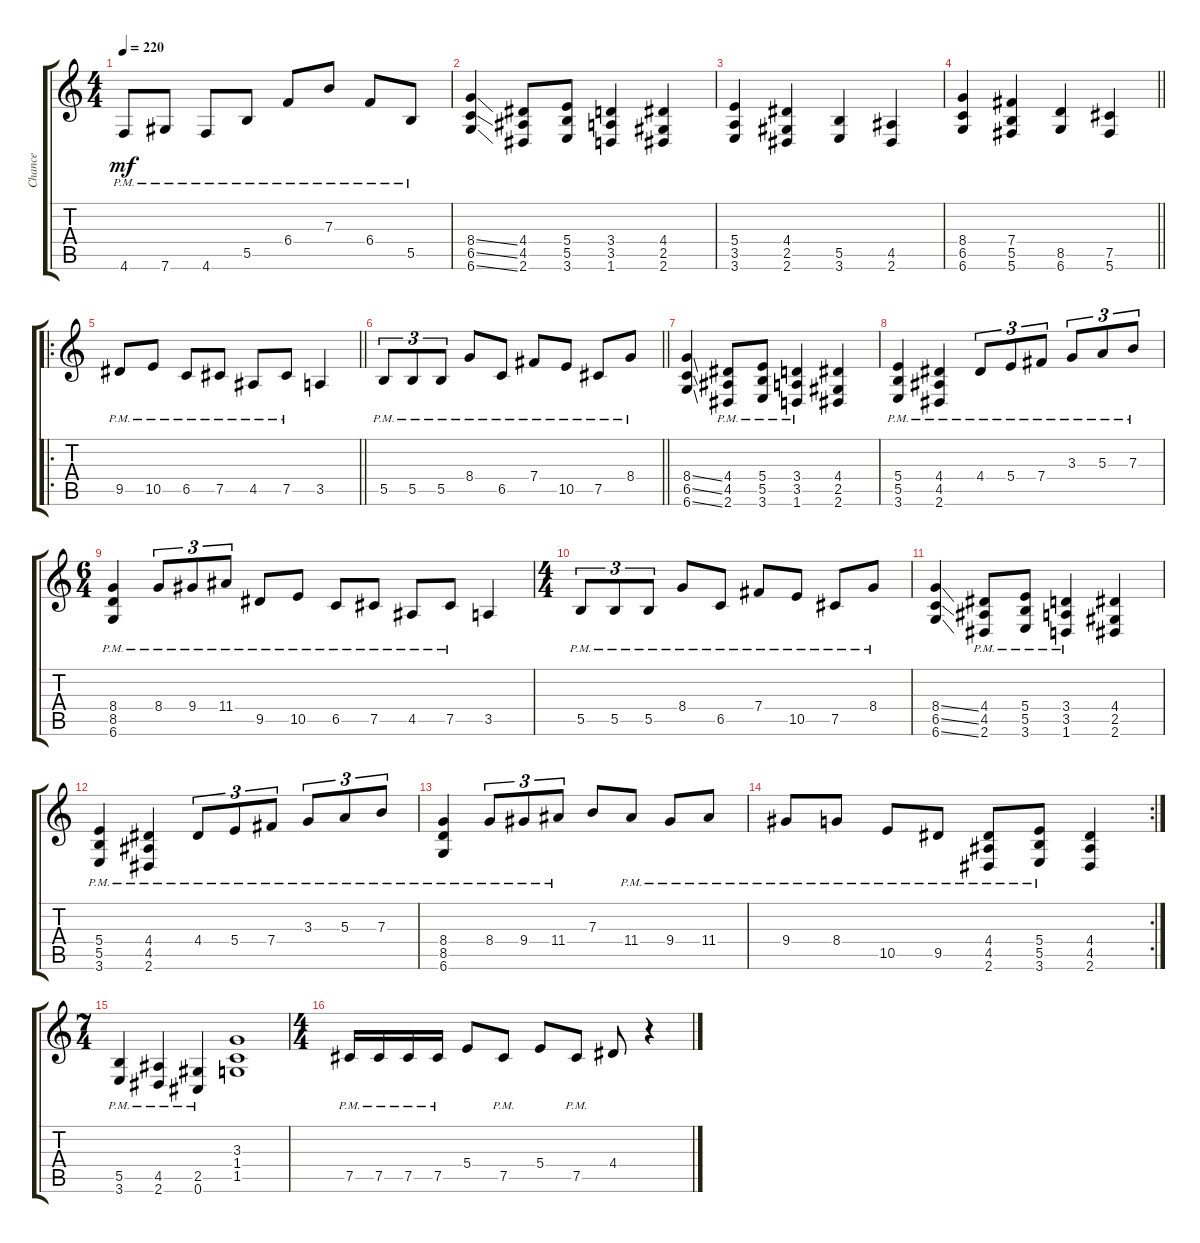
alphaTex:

\track ("Chance" "Chance") {instrument distortionguitar}
\staff {score tabs}
\tuning (Db4 Ab3 E3 B2 Gb2 Db2) {hide}
\ts (4 4)
\tempo 220
\clef g2
\ks c
4.6{pm}.8{dy mf} 7.6{pm}.8 4.6{pm}.8 5.5{pm}.8 6.4{pm}.8 7.3{pm}.8 6.4{pm}.8 5.5{pm}.8 |
(8.4{ss} 6.5{ss} 6.6{ss}).4 (4.4 4.5 2.6).8 (5.4 5.5 3.6).8 (3.4 3.5 1.6).4 (4.4 2.5 2.6).4 |
(5.4 3.5 3.6).4 (4.4 2.5 2.6).4 (5.5 3.6).4 (4.5 2.6).4 |
\barLineRight lightlight
(8.4 6.5 6.6).4 (7.4 5.5 5.6).4 (8.5 6.6).4 (7.5 5.6).4 |
\ro
\section ("" "")
\barLineRight lightlight
9.5{pm}.8 10.5{pm}.8 6.5{pm}.8 7.5{pm}.8 4.5{pm}.8 7.5{pm}.8 3.5.4 |
\section ("" "")
\barLineRight lightlight
5.5{pm}.8{tu (3 2)} 5.5{pm}.8{tu (3 2)} 5.5{pm}.8{tu (3 2)} 8.4{pm}.8 6.5{pm}.8 7.4{pm}.8 10.5{pm}.8 7.5{pm}.8 8.4{pm}.8 |
\section ("" "")
(8.4{ss} 6.5{ss} 6.6{ss}).4 (4.4{pm} 4.5{pm} 2.6{pm}).8 (5.4{pm} 5.5{pm} 3.6{pm}).8 (3.4{pm} 3.5{pm} 1.6{pm}).4 (4.4 2.5 2.6).4 |
(5.4{pm} 5.5{pm} 3.6{pm}).4 (4.4{pm} 4.5{pm} 2.6{pm}).4 4.4{pm}.8{tu (3 2)} 5.4{pm}.8{tu (3 2)} 7.4{pm}.8{tu (3 2)} 3.3{pm}.8{tu (3 2)} 5.3{pm}.8{tu (3 2)} 7.3{pm}.8{tu (3 2)} |
\ts (6 4)
(8.4{pm} 8.5{pm} 6.6{pm}).4 8.4{pm}.8{tu (3 2)} 9.4{pm}.8{tu (3 2)} 11.4{pm}.8{tu (3 2)} 9.5{pm}.8 10.5{pm}.8 6.5{pm}.8 7.5{pm}.8 4.5{pm}.8 7.5{pm}.8 3.5.4 |
\ts (4 4)
5.5{pm}.8{tu (3 2)} 5.5{pm}.8{tu (3 2)} 5.5{pm}.8{tu (3 2)} 8.4{pm}.8 6.5{pm}.8 7.4{pm}.8 10.5{pm}.8 7.5{pm}.8 8.4{pm}.8 |
(8.4{ss} 6.5{ss} 6.6{ss}).4 (4.4{pm} 4.5{pm} 2.6{pm}).8 (5.4{pm} 5.5{pm} 3.6{pm}).8 (3.4{pm} 3.5{pm} 1.6{pm}).4 (4.4 2.5 2.6).4 |
(5.4{pm} 5.5{pm} 3.6{pm}).4 (4.4{pm} 4.5{pm} 2.6{pm}).4 4.4{pm}.8{tu (3 2)} 5.4{pm}.8{tu (3 2)} 7.4{pm}.8{tu (3 2)} 3.3{pm}.8{tu (3 2)} 5.3{pm}.8{tu (3 2)} 7.3{pm}.8{tu (3 2)} |
(8.4{pm} 8.5{pm} 6.6{pm}).4 8.4{pm}.8{tu (3 2)} 9.4{pm}.8{tu (3 2)} 11.4{pm}.8{tu (3 2)} 7.3.8 11.4{pm}.8 9.4{pm}.8 11.4{pm}.8 |
\rc 2
9.4{pm}.8 8.4{pm}.8 10.5{pm}.8 9.5{pm}.8 (4.4{pm} 4.5{pm} 2.6{pm}).8 (5.4{pm} 5.5{pm} 3.6{pm}).8 (4.4 4.5 2.6).4 |
\ts (7 4)
(5.5{pm} 3.6{pm}).4 (4.5{pm} 2.6{pm}).4 (2.5{pm} 0.6{pm}).4 (3.3 1.4 1.5).1 |
\ts (4 4)
7.5{pm}.16 7.5{pm}.16 7.5{pm}.16 7.5{pm}.16 5.4.8 7.5{pm}.8 5.4.8 7.5{pm}.8 4.4.8 r.4
